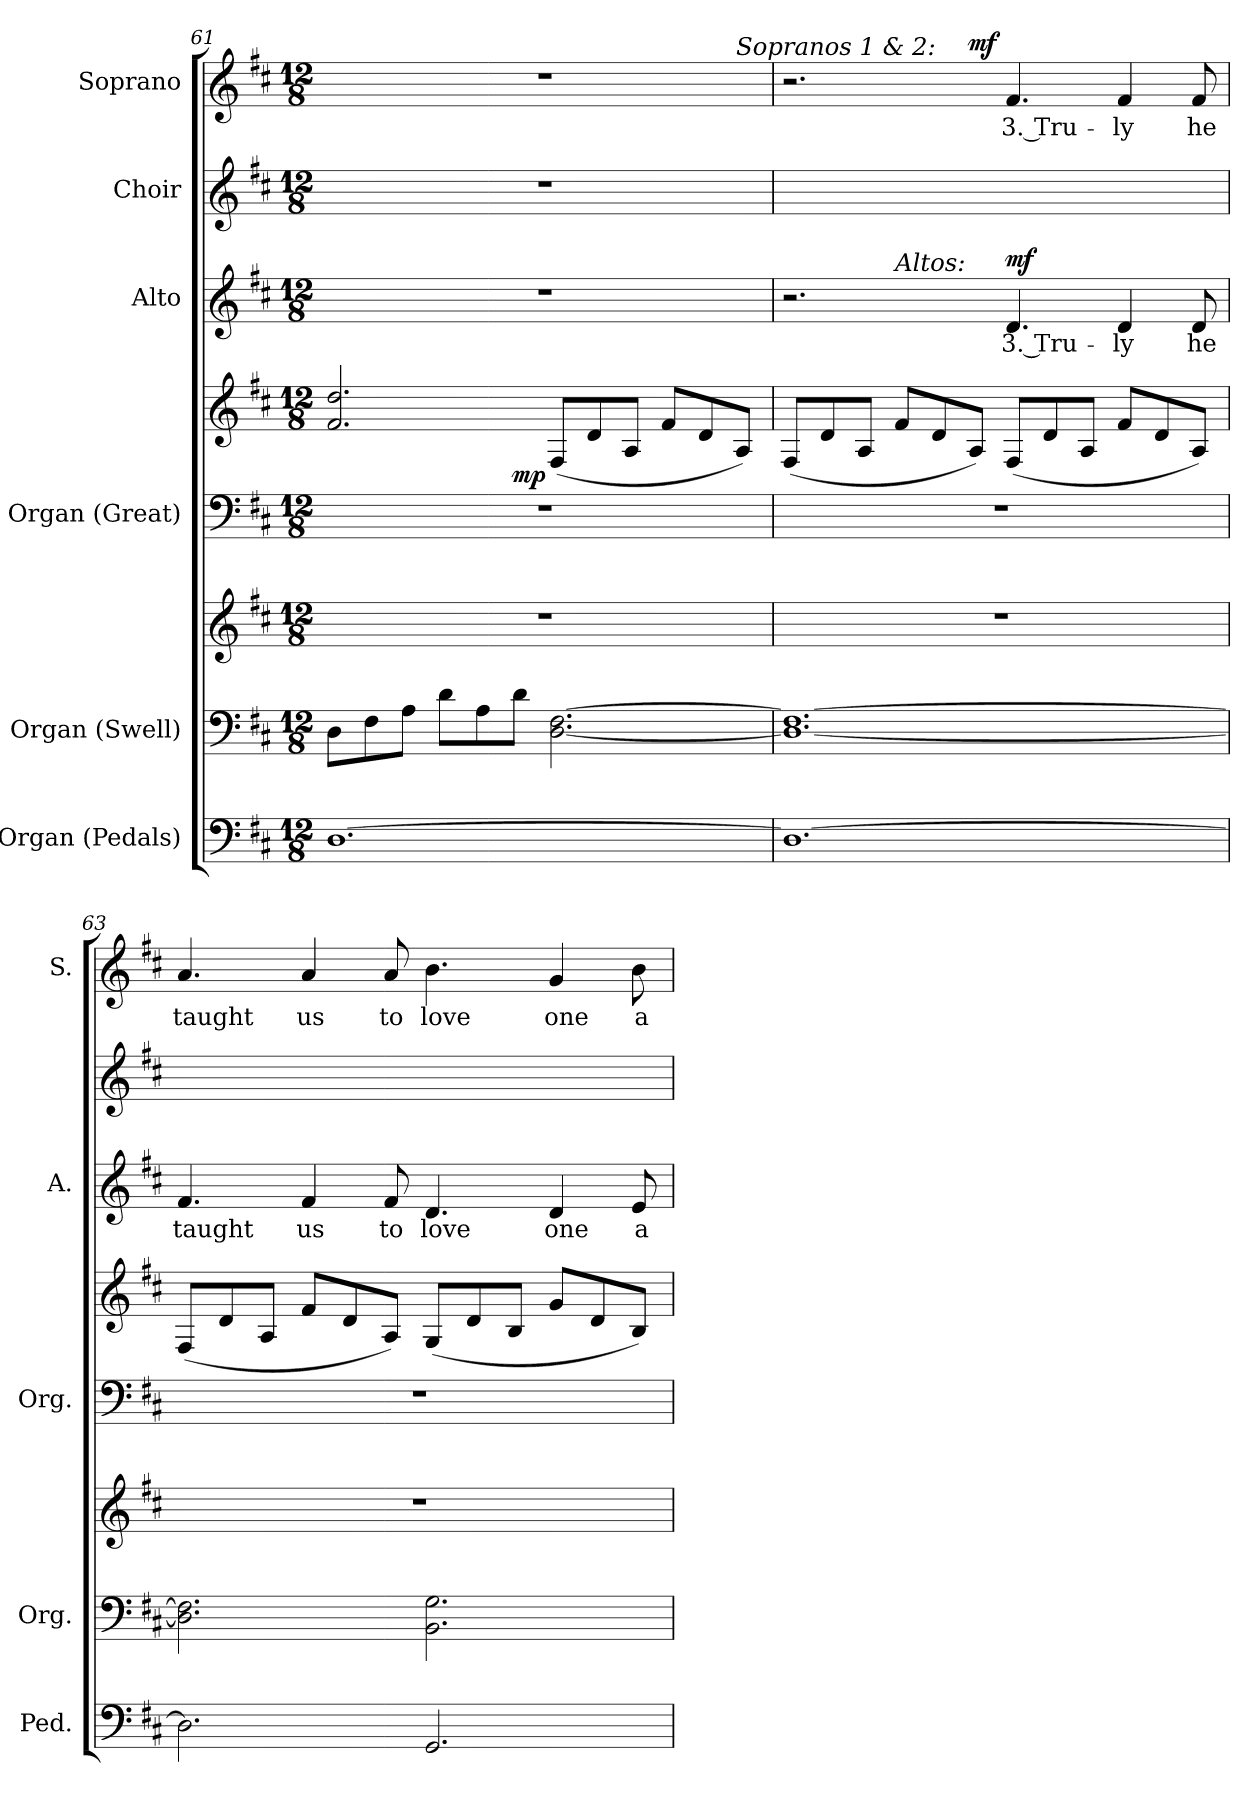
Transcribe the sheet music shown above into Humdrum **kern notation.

**kern	**kern	**kern	**kern	**kern	**dynam	**kern	**text	**dynam	**kern	**text	**kern	**text	**dynam
*part6	*part5	*part5	*part4	*part4	*part4	*part3	*part3	*part3	*part2	*part2	*part1	*part1	*part1
*staff8	*staff7	*staff6	*staff5	*staff4	*staff4/5	*staff3	*staff3	*staff3	*staff2	*staff2	*staff1	*staff1	*staff1
*I"Organ  (Pedals)	*I"Organ (Swell)	*	*I"Organ (Great)	*	*	*I"Alto	*	*	*I"Choir	*	*I"Soprano	*	*
*I'Ped.	*I'Org.	*	*I'Org.	*	*	*I'A.	*	*	*	*	*I'S.	*	*
!!LO:LB:g=z
*clefF4	*clefF4	*clefG2	*clefF4	*clefG2	*	*clefG2	*	*	*clefG2	*	*clefG2	*	*
*k[f#c#]	*k[f#c#]	*k[f#c#]	*k[f#c#]	*k[f#c#]	*	*k[f#c#]	*	*	*k[f#c#]	*	*k[f#c#]	*	*
*D:	*D:	*D:	*D:	*D:	*	*D:	*	*	*D:	*	*D:	*	*
*M12/8	*M12/8	*M12/8	*M12/8	*M12/8	*	*M12/8	*	*	*M12/8	*	*M12/8	*	*
=61	=61	=61	=61	=61	=61	=61	=61	=61	=61	=61	=61	=61	=61
!	!	!LO:N:vis=1	!LO:N:vis=1	!	!	!LO:N:vis=1	!	!	!LO:N:vis=1	!	!LO:N:vis=1	!	!
*	*	*	*	*^	*	*	*	*	*	*	*^	*	*
[>1.Di	8Di\L	1.r	1.r	2.f#i/ 2.ddi	2ryy	.	1.r	.	.	1.r	.	1.r	1ryy	.	.
.	8F#i\	.	.	.	.	.	.	.	.	.	.	.	.	.	.
.	8Ai\J	.	.	.	.	.	.	.	.	.	.	.	.	.	.
.	8di\L	.	.	.	.	.	.	.	.	.	.	.	.	.	.
.	8Ai\	.	.	.	8ryy	.	.	.	.	.	.	.	.	.	.
.	8di\J	.	.	.	2..ryy	mp	.	.	.	.	.	.	.	.	.
.	[<2.Di\ [>2.F#i	.	.	(8F#i/L	.	.	.	.	.	.	.	.	.	.	.
.	.	.	.	8di/	.	.	.	.	.	.	.	.	.	.	.
.	.	.	.	8Ai/J	.	.	.	.	.	.	.	.	4.ryy	.	.
.	.	.	.	8f#i/L	.	.	.	.	.	.	.	.	.	.	.
.	.	.	.	8di/	.	.	.	.	.	.	.	.	.	.	.
!	!	!	!	!	!	!	!	!	!	!	!	!	!LO:TX:a:i:t=Sopranos 1 & 2&colon;	!	!
.	.	.	.	8Ai/J)	.	.	.	.	.	.	.	.	8ryy	.	.
=62	=62	=62	=62	=62	=62	=62	=62	=62	=62	=62	=62	=62	=62	=62	=62
!	!	!LO:N:vis=1	!LO:N:vis=1	!	!	!	!	!	!	!	!	!	!	!	!
*	*	*	*	*v	*v	*	*^	*	*	*	*	*	*	*	*
1.Di_>	1.Di_< 1.F#i_>	1.r	1.r	(8F#i/L	.	2.r	4.ryy	.	.	2.ryy	.	2.r	2ryy	.	.
.	.	.	.	8di/	.	.	.	.	.	.	.	.	.	.	.
.	.	.	.	8Ai/J	.	.	.	.	.	.	.	.	.	.	.
!	!	!	!	!	!	!	!LO:TX:a:i:t=Altos&colon;	!	!	!	!	!	!	!	!
.	.	.	.	8f#i/L	.	.	1ryy	.	.	.	.	.	.	.	.
.	.	.	.	8di/	.	.	.	.	.	.	.	.	8ryy	.	.
.	.	.	.	8Ai/J)	.	.	.	.	.	.	.	.	2..ryy	.	mf
!	!	!	!	!	!	!	!	!LO:LY:b:color=#000000	!	!	!	!	!	!	!
!	!	!	!	!	!	!	!	!	!	!	!LO:LY:b:color=#000000	!	!	!	!
!	!	!	!	!	!	!	!	!	!	!	!	!	!	!LO:LY:b:color=#000000	!
.	.	.	.	(8F#i/L	.	4.di/	.	3. Tru-	mf	4.f#i/yy	3. Tru-	4.f#i/	.	3. Tru-	.
.	.	.	.	8di/	.	.	.	.	.	.	.	.	.	.	.
.	.	.	.	8Ai/J	.	.	.	.	.	.	.	.	.	.	.
!	!	!	!	!	!	!	!	!LO:LY:b:color=#000000	!	!	!	!	!	!	!
!	!	!	!	!	!	!	!	!	!	!	!LO:LY:b:color=#000000	!	!	!	!
!	!	!	!	!	!	!	!	!	!	!	!	!	!	!LO:LY:b:color=#000000	!
.	.	.	.	8f#i/L	.	4di/	.	-ly	.	4f#i/yy	-ly	4f#i/	.	-ly	.
.	.	.	.	8di/	.	.	.	.	.	.	.	.	.	.	.
!	!	!	!	!	!	!	!	!LO:LY:b:color=#000000	!	!	!	!	!	!	!
!	!	!	!	!	!	!	!	!	!	!	!LO:LY:b:color=#000000	!	!	!	!
!	!	!	!	!	!	!	!	!	!	!	!	!	!	!LO:LY:b:color=#000000	!
.	.	.	.	8Ai/J)	.	8di/	8ryy	he	.	8f#i/yy	he	8f#i/	.	he	.
=63	=63	=63	=63	=63	=63	=63	=63	=63	=63	=63	=63	=63	=63	=63	=63
!	!	!LO:N:vis=1	!LO:N:vis=1	!	!	!	!	!	!	!	!	!	!	!	!
*	*	*	*	*	*	*v	*v	*	*	*	*	*v	*v	*	*
*	*	*	*	*	*	*^	*	*	*	*	*^	*	*
!	!	!	!	!	!	!	!	!LO:LY:b:color=#000000	!	!	!	!	!	!	!
*	*	*	*	*	*	*v	*v	*	*	*	*	*v	*v	*	*
*	*	*	*	*	*	*^	*	*	*	*	*^	*	*
!	!	!	!	!	!	!	!	!	!	!	!LO:LY:b:color=#000000	!	!	!	!
*	*	*	*	*	*	*v	*v	*	*	*	*	*v	*v	*	*
*	*	*	*	*	*	*^	*	*	*	*	*^	*	*
!	!	!	!	!	!	!	!	!	!	!	!	!	!	!LO:LY:b:color=#000000	!
*	*	*	*	*	*	*v	*v	*	*	*	*	*v	*v	*	*
2.Di\]	2.Di\] 2.F#i]	1.r	1.r	(8F#i/L	.	4.f#i/	taught	.	4.ai/yy	taught	4.ai/	taught	.
.	.	.	.	8di/	.	.	.	.	.	.	.	.	.
.	.	.	.	8Ai/J	.	.	.	.	.	.	.	.	.
!	!	!	!	!	!	!	!LO:LY:b:color=#000000	!	!	!	!	!	!
!	!	!	!	!	!	!	!	!	!	!LO:LY:b:color=#000000	!	!	!
!	!	!	!	!	!	!	!	!	!	!	!	!LO:LY:b:color=#000000	!
.	.	.	.	8f#i/L	.	4f#i/	us	.	4ai/yy	us	4ai/	us	.
.	.	.	.	8di/	.	.	.	.	.	.	.	.	.
!	!	!	!	!	!	!	!LO:LY:b:color=#000000	!	!	!	!	!	!
!	!	!	!	!	!	!	!	!	!	!LO:LY:b:color=#000000	!	!	!
!	!	!	!	!	!	!	!	!	!	!	!	!LO:LY:b:color=#000000	!
.	.	.	.	8Ai/J)	.	8f#i/	to	.	8ai/yy	to	8ai/	to	.
!	!	!	!	!	!	!	!LO:LY:b:color=#000000	!	!	!	!	!	!
!	!	!	!	!	!	!	!	!	!	!LO:LY:b:color=#000000	!	!	!
!	!	!	!	!	!	!	!	!	!	!	!	!LO:LY:b:color=#000000	!
2.GGi/	2.BBi\ 2.Gi	.	.	(8Gi/L	.	4.di/	love	.	4.bi\yy	love	4.bi\	love	.
.	.	.	.	8di/	.	.	.	.	.	.	.	.	.
.	.	.	.	8Bi/J	.	.	.	.	.	.	.	.	.
!	!	!	!	!	!	!	!LO:LY:b:color=#000000	!	!	!	!	!	!
!	!	!	!	!	!	!	!	!	!	!LO:LY:b:color=#000000	!	!	!
!	!	!	!	!	!	!	!	!	!	!	!	!LO:LY:b:color=#000000	!
.	.	.	.	8gi/L	.	4di/	one	.	4gi/yy	one	4gi/	one	.
.	.	.	.	8di/	.	.	.	.	.	.	.	.	.
!	!	!	!	!	!	!	!LO:LY:b:color=#000000	!	!	!	!	!	!
!	!	!	!	!	!	!	!	!	!	!LO:LY:b:color=#000000	!	!	!
!	!	!	!	!	!	!	!	!	!	!	!	!LO:LY:b:color=#000000	!
.	.	.	.	8Bi/J)	.	8ei/	a-	.	8bi\yy	a-	8bi\	a-	.
=	=	=	=	=	=	=	=	=	=	=	=	=	=
*-	*-	*-	*-	*-	*-	*-	*-	*-	*-	*-	*-	*-	*-
